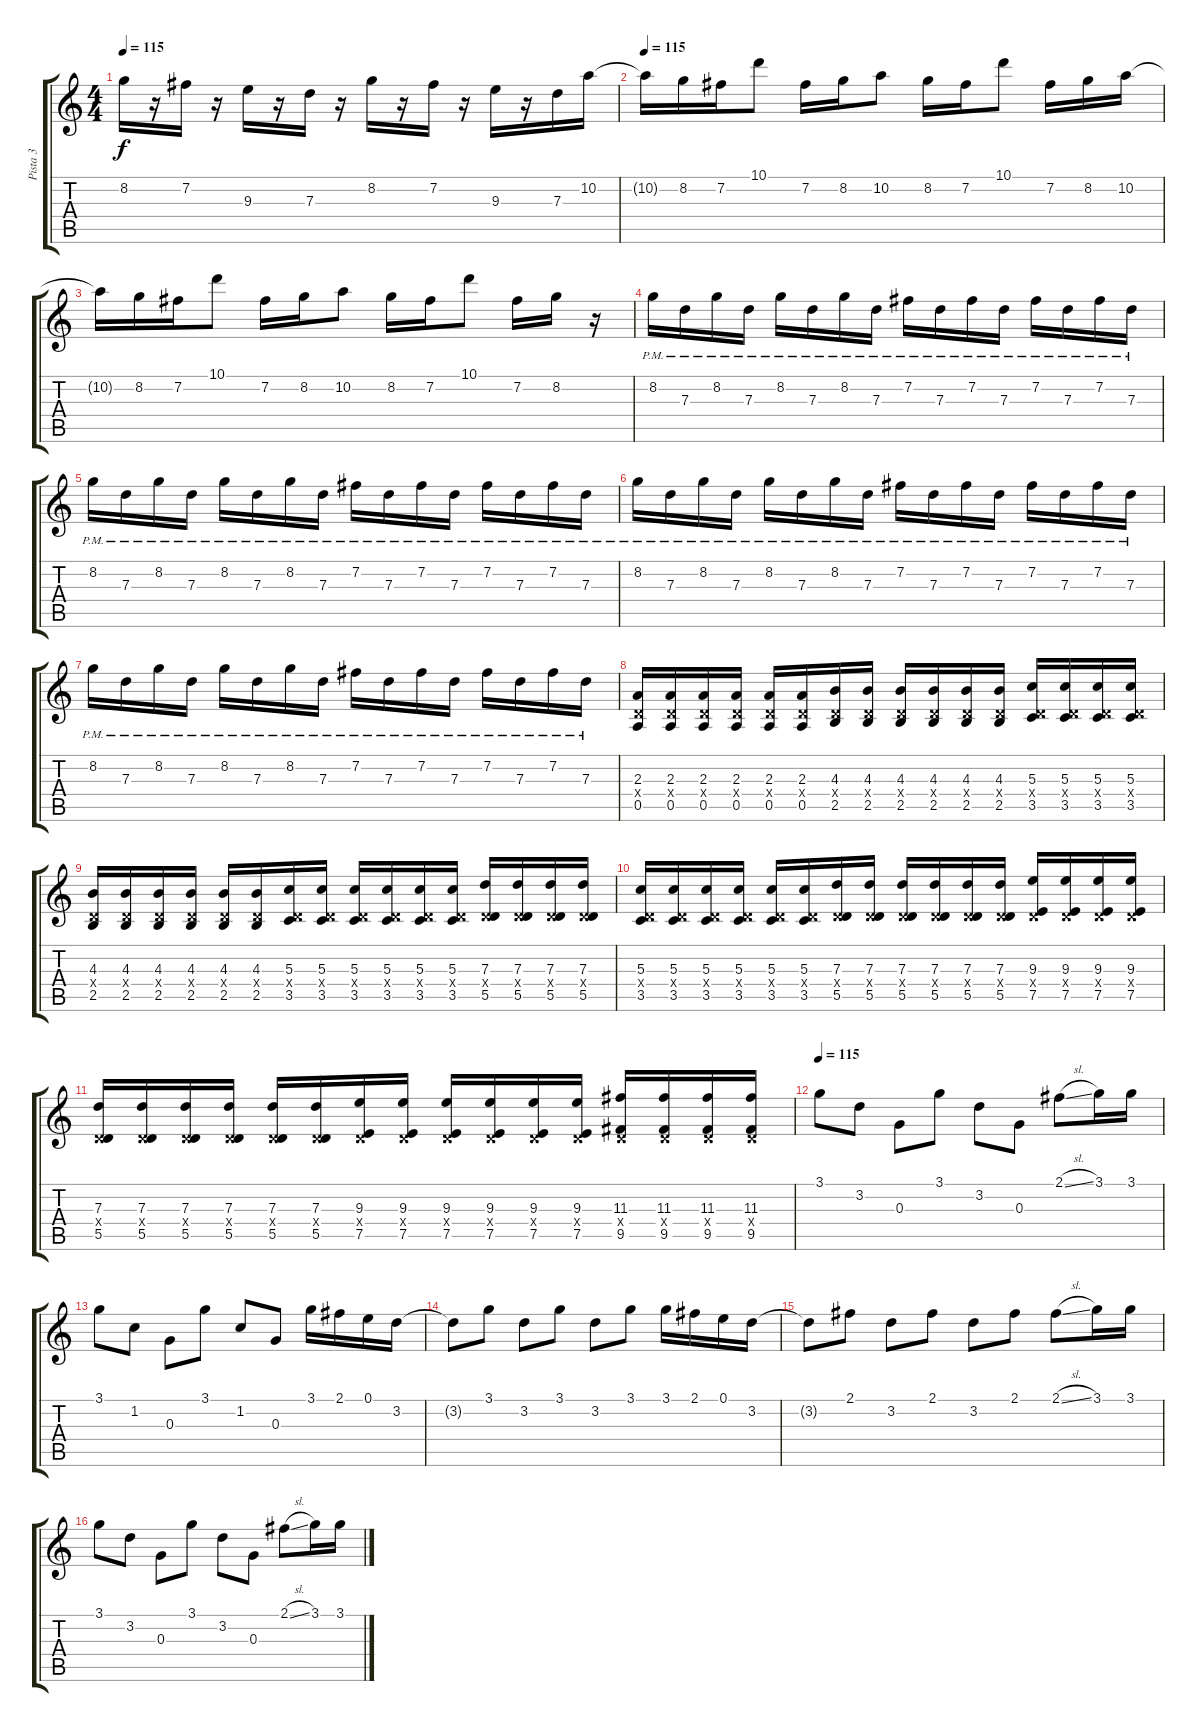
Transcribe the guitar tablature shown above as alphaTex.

\track ("Pista 3" "Pista 3") {instrument distortionguitar}
\staff {score tabs}
\tuning (E4 B3 G3 D3 A2 D2) {hide}
\ts (4 4)
\tempo 115
\clef g2
\ks c
8.2.16{dy f} r.16 7.2.16 r.16 9.3.16 r.16 7.3.16 r.16 8.2.16 r.16 7.2.16 r.16 9.3.16 r.16 7.3.16 10.2.16 |
\tempo 115
10.2{t}.16 8.2.16 7.2.16 10.1.8 7.2.16 8.2.16 10.2.8 8.2.16 7.2.16 10.1.8 7.2.16 8.2.16 10.2.16 |
10.2{t}.16 8.2.16 7.2.16 10.1.8 7.2.16 8.2.16 10.2.8 8.2.16 7.2.16 10.1.8 7.2.16 8.2.16 r.16 |
8.2{pm}.16 7.3{pm}.16 8.2{pm}.16 7.3{pm}.16 8.2{pm}.16 7.3{pm}.16 8.2{pm}.16 7.3{pm}.16 7.2{pm}.16 7.3{pm}.16 7.2{pm}.16 7.3{pm}.16 7.2{pm}.16 7.3{pm}.16 7.2{pm}.16 7.3{pm}.16 |
8.2{pm}.16 7.3{pm}.16 8.2{pm}.16 7.3{pm}.16 8.2{pm}.16 7.3{pm}.16 8.2{pm}.16 7.3{pm}.16 7.2{pm}.16 7.3{pm}.16 7.2{pm}.16 7.3{pm}.16 7.2{pm}.16 7.3{pm}.16 7.2{pm}.16 7.3{pm}.16 |
8.2{pm}.16 7.3{pm}.16 8.2{pm}.16 7.3{pm}.16 8.2{pm}.16 7.3{pm}.16 8.2{pm}.16 7.3{pm}.16 7.2{pm}.16 7.3{pm}.16 7.2{pm}.16 7.3{pm}.16 7.2{pm}.16 7.3{pm}.16 7.2{pm}.16 7.3{pm}.16 |
8.2{pm}.16 7.3{pm}.16 8.2{pm}.16 7.3{pm}.16 8.2{pm}.16 7.3{pm}.16 8.2{pm}.16 7.3{pm}.16 7.2{pm}.16 7.3{pm}.16 7.2{pm}.16 7.3{pm}.16 7.2{pm}.16 7.3{pm}.16 7.2{pm}.16 7.3{pm}.16 |
(2.3 0.4{x} 0.5).16 (2.3 0.4{x} 0.5).16 (2.3 0.4{x} 0.5).16 (2.3 0.4{x} 0.5).16 (2.3 0.4{x} 0.5).16 (2.3 0.4{x} 0.5).16 (4.3 0.4{x} 2.5).16 (4.3 0.4{x} 2.5).16 (4.3 0.4{x} 2.5).16 (4.3 0.4{x} 2.5).16 (4.3 0.4{x} 2.5).16 (4.3 0.4{x} 2.5).16 (5.3 0.4{x} 3.5).16 (5.3 0.4{x} 3.5).16 (5.3 0.4{x} 3.5).16 (5.3 0.4{x} 3.5).16 |
(4.3 0.4{x} 2.5).16 (4.3 0.4{x} 2.5).16 (4.3 0.4{x} 2.5).16 (4.3 0.4{x} 2.5).16 (4.3 0.4{x} 2.5).16 (4.3 0.4{x} 2.5).16 (5.3 0.4{x} 3.5).16 (5.3 0.4{x} 3.5).16 (5.3 0.4{x} 3.5).16 (5.3 0.4{x} 3.5).16 (5.3 0.4{x} 3.5).16 (5.3 0.4{x} 3.5).16 (7.3 0.4{x} 5.5).16 (7.3 0.4{x} 5.5).16 (7.3 0.4{x} 5.5).16 (7.3 0.4{x} 5.5).16 |
(5.3 0.4{x} 3.5).16 (5.3 0.4{x} 3.5).16 (5.3 0.4{x} 3.5).16 (5.3 0.4{x} 3.5).16 (5.3 0.4{x} 3.5).16 (5.3 0.4{x} 3.5).16 (7.3 0.4{x} 5.5).16 (7.3 0.4{x} 5.5).16 (7.3 0.4{x} 5.5).16 (7.3 0.4{x} 5.5).16 (7.3 0.4{x} 5.5).16 (7.3 0.4{x} 5.5).16 (9.3 0.4{x} 7.5).16 (9.3 0.4{x} 7.5).16 (9.3 0.4{x} 7.5).16 (9.3 0.4{x} 7.5).16 |
(7.3 0.4{x} 5.5).16 (7.3 0.4{x} 5.5).16 (7.3 0.4{x} 5.5).16 (7.3 0.4{x} 5.5).16 (7.3 0.4{x} 5.5).16 (7.3 0.4{x} 5.5).16 (9.3 0.4{x} 7.5).16 (9.3 0.4{x} 7.5).16 (9.3 0.4{x} 7.5).16 (9.3 0.4{x} 7.5).16 (9.3 0.4{x} 7.5).16 (9.3 0.4{x} 7.5).16 (11.3 0.4{x} 9.5).16 (11.3 0.4{x} 9.5).16 (11.3 0.4{x} 9.5).16 (11.3 0.4{x} 9.5).16 |
\tempo 115
3.1.8 3.2.8 0.3.8 3.1.8 3.2.8 0.3.8 2.1{sl}.8 3.1.16 3.1.16 |
3.1.8 1.2.8 0.3.8 3.1.8 1.2.8 0.3.8 3.1.16 2.1.16 0.1.16 3.2.16 |
3.2{t}.8 3.1.8 3.2.8 3.1.8 3.2.8 3.1.8 3.1.16 2.1.16 0.1.16 3.2.16 |
3.2{t}.8 2.1.8 3.2.8 2.1.8 3.2.8 2.1.8 2.1{sl}.8 3.1.16 3.1.16 |
3.1.8 3.2.8 0.3.8 3.1.8 3.2.8 0.3.8 2.1{sl}.8 3.1.16 3.1.16
